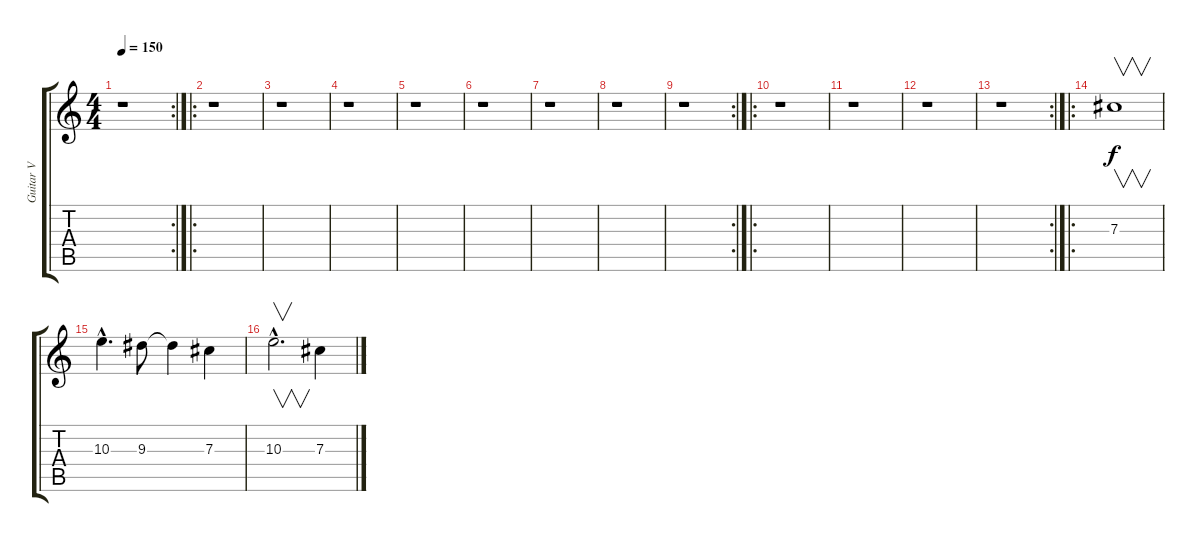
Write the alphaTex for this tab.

\track ("Guitar V" "Guitar V") {instrument distortionguitar}
\staff {score tabs}
\tuning (Eb4 Bb3 Gb3 Db3 Ab2 Eb2) {hide}
\rc 2
\ts (4 4)
\tempo 150
\clef g2
\ks c
r.1{dy f} |
\ro
r.1 |
r.1 |
r.1 |
r.1 |
r.1 |
r.1 |
r.1 |
\rc 2
r.1 |
\ro
r.1 |
r.1 |
r.1 |
\rc 2
r.1 |
\ro
7.3.1{v} |
10.3{hac}.4{d} 9.3.8 9.3{t}.4 7.3.4 |
10.3{hac}.2{v d} 7.3.4
